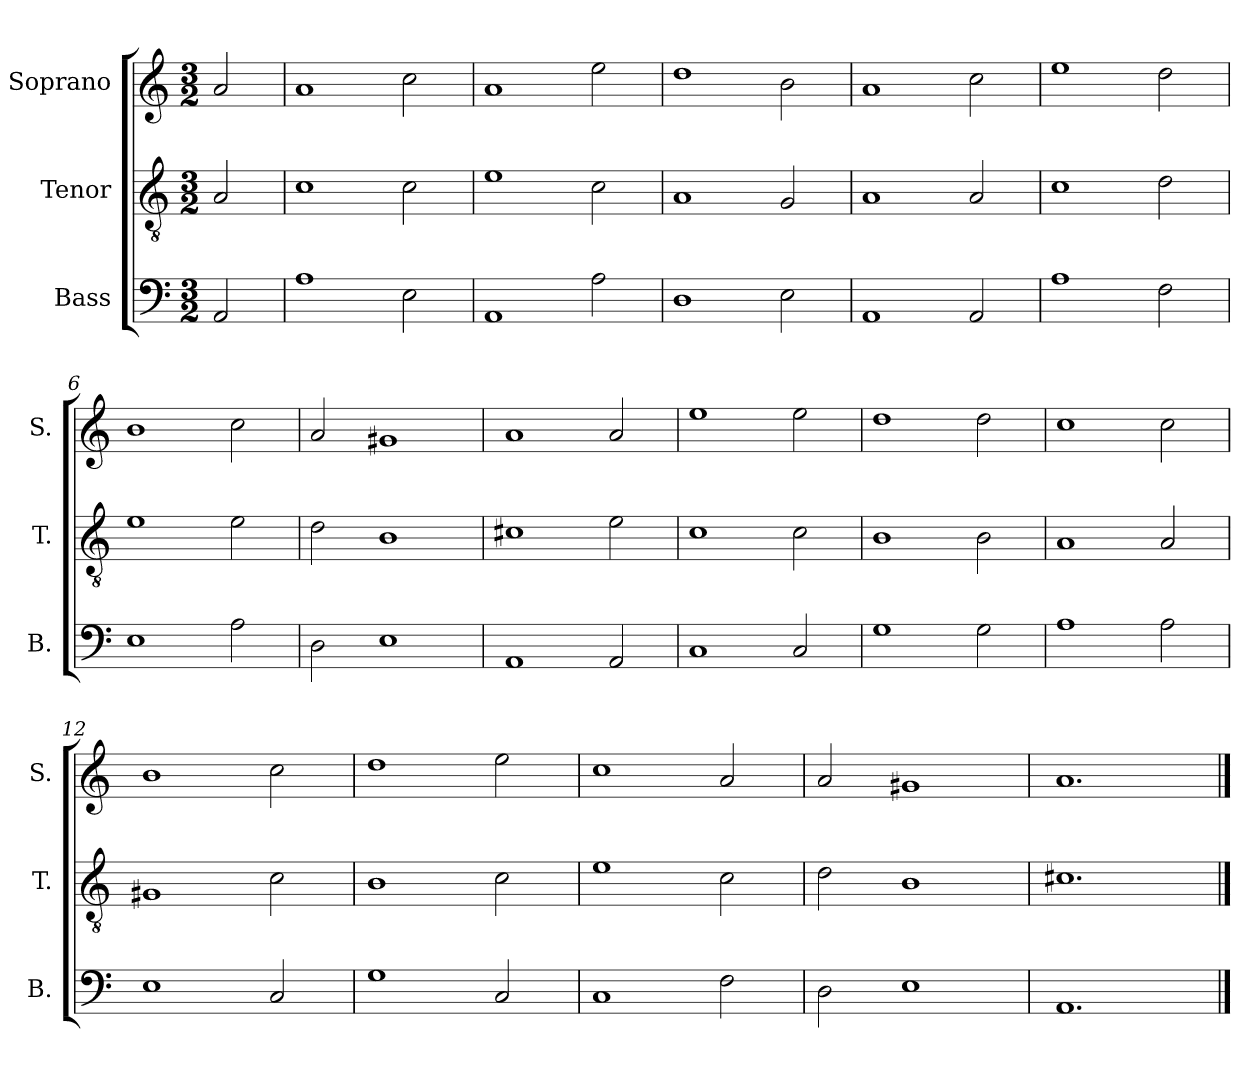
**kern	**kern	**kern
*part3	*part2	*part1
*staff3	*staff2	*staff1
*I"Bass	*I"Tenor	*I"Soprano
*I'B.	*I'T.	*I'S.
*clefF4	*clefGv2	*clefG2
*k[]	*k[]	*k[]
*C:	*C:	*C:
*M3/2	*M3/2	*M3/2
=	=	=
2AA/	2A/	2a/
=1	=1	=1
1A	1c	1a
2E\	2c\	2cc\
=2	=2	=2
1AA	1e	1a
2A\	2c\	2ee\
=3	=3	=3
1D	1A	1dd
2E\	2G/	2b\
=4	=4	=4
1AA	1A	1a
2AA/	2A/	2cc\
=5	=5	=5
1A	1c	1ee
2F\	2d\	2dd\
=6	=6	=6
1E	1e	1b
2A\	2e\	2cc\
=7	=7	=7
2D\	2d\	2a/
1E	1B	1g#X
=8	=8	=8
1AA	1c#X	1a
2AA/	2e\	2a/
=9	=9	=9
1C	1c	1ee
2C/	2c\	2ee\
=10	=10	=10
1G	1B	1dd
2G\	2B\	2dd\
=11	=11	=11
1A	1A	1cc
2A\	2A/	2cc\
!!LO:LB:g=z
=12	=12	=12
1E	1G#X	1b
2C/	2c\	2cc\
=13	=13	=13
1G	1B	1dd
2C/	2c\	2ee\
=14	=14	=14
1C	1e	1cc
2F\	2c\	2a/
=15	=15	=15
2D\	2d\	2a/
1E	1B	1g#X
=16	=16	=16
1.AA	1.c#X	1.a
==	==	==
*-	*-	*-
